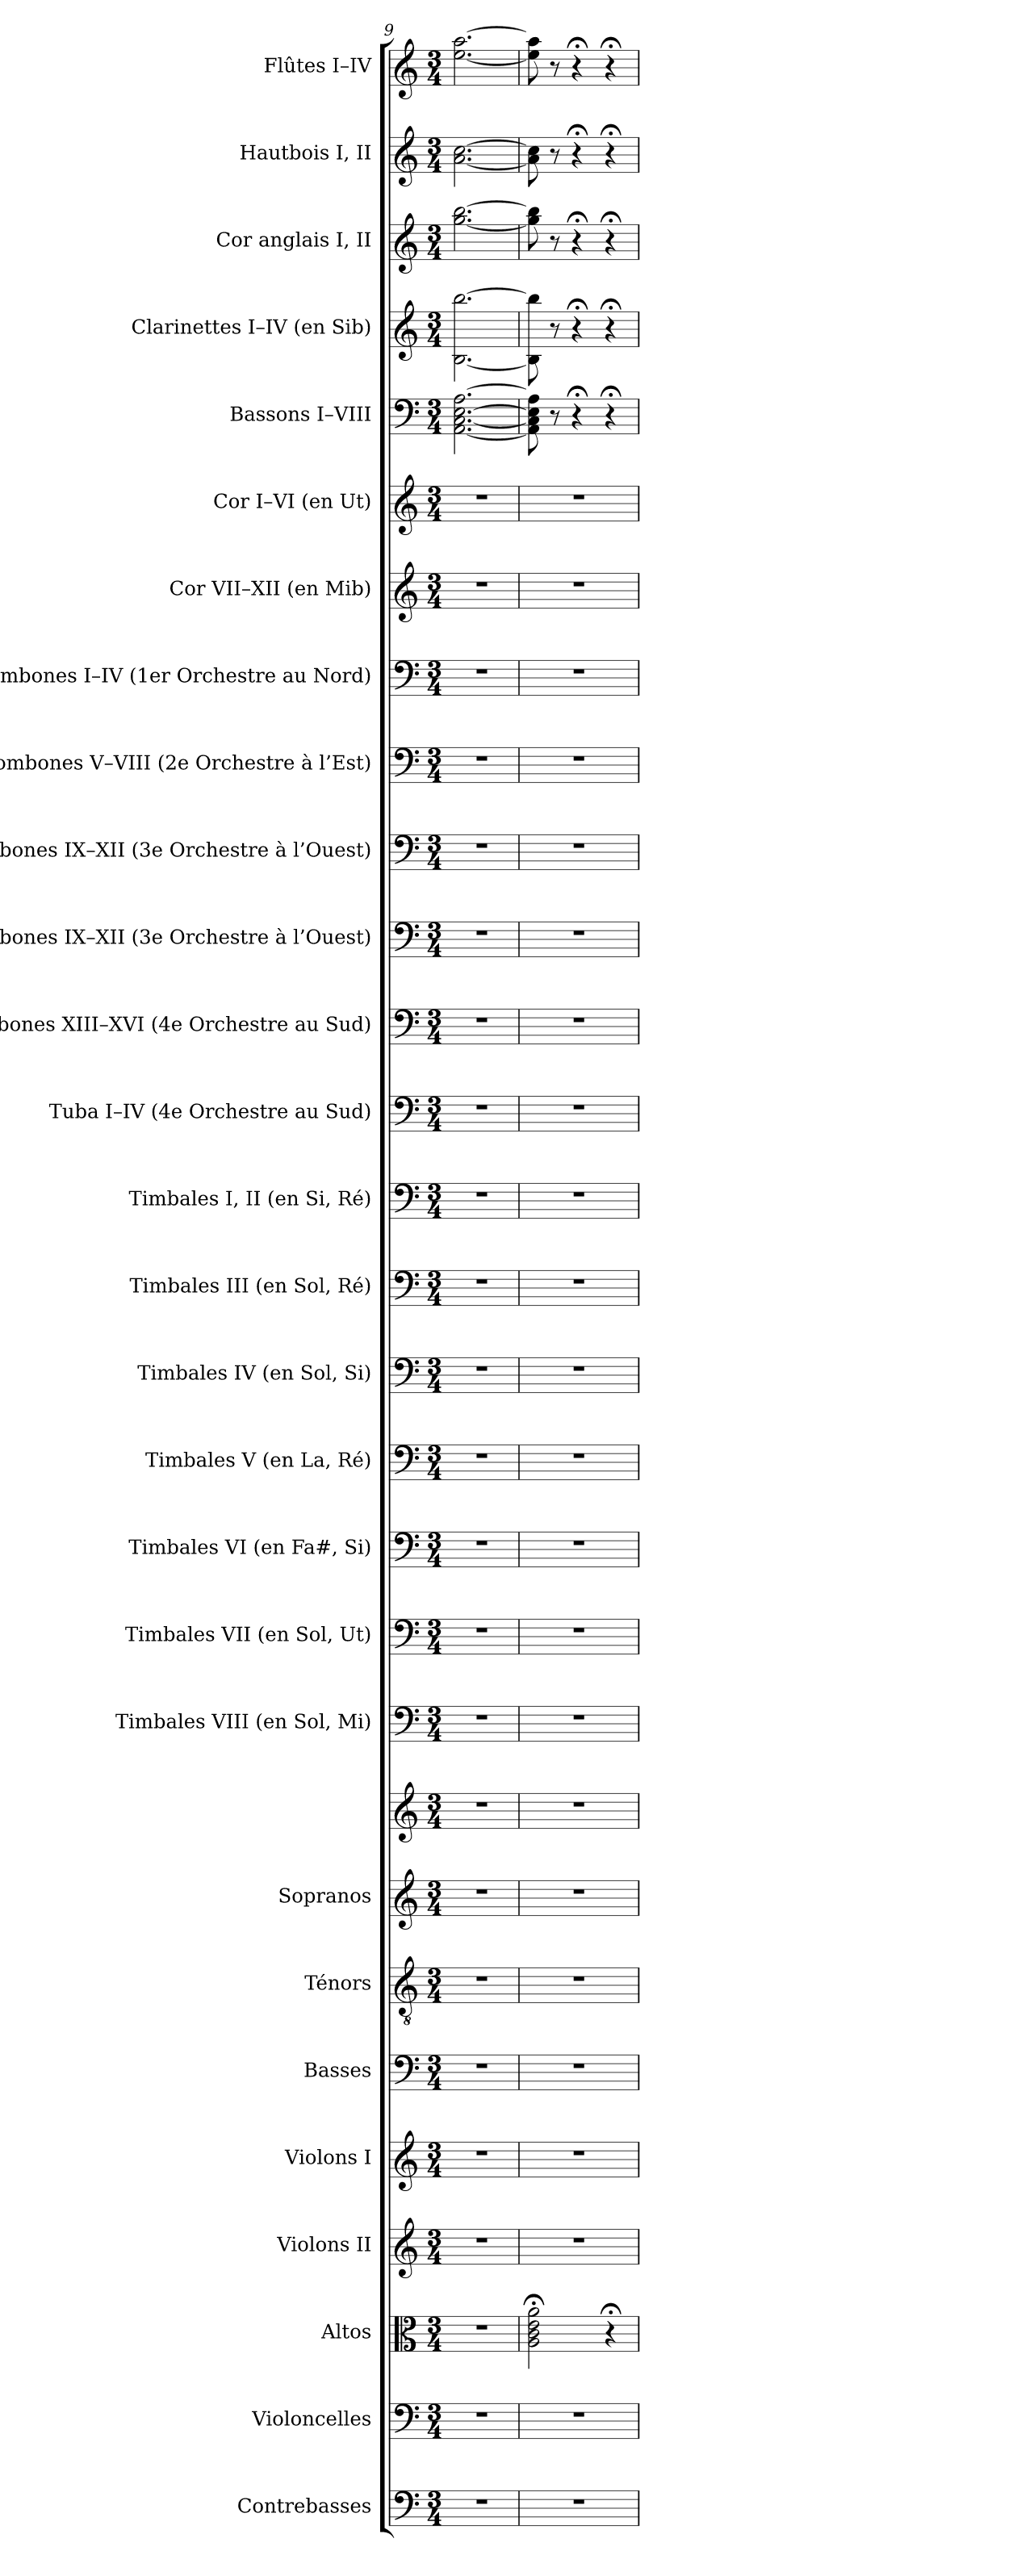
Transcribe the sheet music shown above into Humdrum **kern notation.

**kern	**kern	**kern	**kern	**kern	**kern	**kern	**kern	**kern	**kern	**kern	**kern	**kern	**kern	**kern	**kern	**kern	**kern	**kern	**kern	**kern	**kern	**kern	**kern	**kern	**kern	**kern	**kern	**kern
*part28	*part27	*part26	*part25	*part24	*part23	*part22	*part21	*part21	*part20	*part19	*part18	*part17	*part16	*part15	*part14	*part13	*part12	*part11	*part10	*part9	*part8	*part7	*part6	*part5	*part4	*part3	*part2	*part1
*staff29	*staff28	*staff27	*staff26	*staff25	*staff24	*staff23	*staff22	*staff21	*staff20	*staff19	*staff18	*staff17	*staff16	*staff15	*staff14	*staff13	*staff12	*staff11	*staff10	*staff9	*staff8	*staff7	*staff6	*staff5	*staff4	*staff3	*staff2	*staff1
*I"Contrebasses	*I"Violoncelles	*I"Altos	*I"Violons II	*I"Violons I	*I"Basses	*I"Ténors	*I"Sopranos	*	*I"Timbales VIII (en Sol, Mi)	*I"Timbales VII (en Sol, Ut)	*I"Timbales VI (en Fa#, Si)	*I"Timbales V (en La, Ré)	*I"Timbales IV (en Sol, Si)	*I"Timbales III (en Sol, Ré)	*I"Timbales I, II (en Si, Ré)	*I"Tuba I–IV (4e Orchestre au Sud)	*I"Trombones XIII–XVI (4e Orchestre au Sud)	*I"Trombones IX–XII (3e Orchestre à l’Ouest)	*I"Trombones IX–XII (3e Orchestre à l’Ouest)	*I"Trombones V–VIII (2e Orchestre à l’Est)	*I"Trombones I–IV (1er Orchestre au Nord)	*I"Cor VII–XII (en Mib)	*I"Cor I–VI (en Ut)	*I"Bassons I–VIII	*I"Clarinettes I–IV (en Sib)	*I"Cor anglais I, II	*I"Hautbois I, II	*I"Flûtes I–IV
*I'Cb.	*I'Vlles	*I'Altos	*I'Vns II	*I'Vns I	*I'Basses	*I'Tén.	*I'Sopr.	*	*I'VIII	*I'VII	*I'VI	*I'Timb.  V	*I'IV	*I'III	*I'I, II	*I'Tb.	*I'4e Orchestre	*	*I'Trb.  3e Orchestre	*I'2e Orchestre	*I'1er Orchestre	*I'Cor (Mib)	*I'Cor (Ut)	*I'Bns	*I'Cl. (Sib)	*I'C. a.	*I'Hb.	*I'Fl.
*clefF4	*clefF4	*clefC3	*clefG2	*clefG2	*clefF4	*clefGv2	*clefG2	*clefG2	*clefF4	*clefF4	*clefF4	*clefF4	*clefF4	*clefF4	*clefF4	*clefF4	*clefF4	*clefF4	*clefF4	*clefF4	*clefF4	*clefG2	*clefG2	*clefF4	*clefG2	*clefG2	*clefG2	*clefG2
*ITrd7c12	*	*	*	*	*	*ITrd7c12	*	*	*	*	*	*	*	*	*	*	*	*	*	*	*	*ITrd5c9	*ITrd7c12	*	*ITrd1c2	*ITrd4c7	*	*
*k[]	*k[]	*k[]	*k[]	*k[]	*k[]	*k[]	*k[]	*k[]	*k[]	*k[]	*k[]	*k[]	*k[]	*k[]	*k[]	*k[]	*k[]	*k[]	*k[]	*k[]	*k[]	*k[b-e-a-]	*k[]	*k[]	*k[b-e-]	*k[b-]	*k[]	*k[]
*C:	*C:	*C:	*C:	*C:	*C:	*C:	*C:	*C:	*C:	*C:	*C:	*C:	*C:	*C:	*C:	*C:	*C:	*C:	*C:	*C:	*C:	*E-:	*C:	*C:	*B-:	*F:	*C:	*C:
*M3/4	*M3/4	*M3/4	*M3/4	*M3/4	*M3/4	*M3/4	*M3/4	*M3/4	*M3/4	*M3/4	*M3/4	*M3/4	*M3/4	*M3/4	*M3/4	*M3/4	*M3/4	*M3/4	*M3/4	*M3/4	*M3/4	*M3/4	*M3/4	*M3/4	*M3/4	*M3/4	*M3/4	*M3/4
=9	=9	=9	=9	=9	=9	=9	=9	=9	=9	=9	=9	=9	=9	=9	=9	=9	=9	=9	=9	=9	=9	=9	=9	=9	=9	=9	=9	=9
!LO:N:vis=1	!LO:N:vis=1	!LO:N:vis=1	!LO:N:vis=1	!LO:N:vis=1	!LO:N:vis=1	!LO:N:vis=1	!LO:N:vis=1	!LO:N:vis=1	!LO:N:vis=1	!LO:N:vis=1	!LO:N:vis=1	!LO:N:vis=1	!LO:N:vis=1	!LO:N:vis=1	!LO:N:vis=1	!LO:N:vis=1	!LO:N:vis=1	!LO:N:vis=1	!LO:N:vis=1	!LO:N:vis=1	!LO:N:vis=1	!LO:N:vis=1	!LO:N:vis=1	!	!	!	!	!
2.r	2.r	2.r	2.r	2.r	2.r	2.r	2.r	2.r	2.r	2.r	2.r	2.r	2.r	2.r	2.r	2.r	2.r	2.r	2.r	2.r	2.r	2.r	2.r	[<2.AAi\ [<2.Ci [>2.Ei [>2.Ai	[<2.Ai\ [>2.aai	[<2.cci\ [>2.eei	[<2.ai\ [>2.cci	[<2.eei\ [>2.aai
=10	=10	=10	=10	=10	=10	=10	=10	=10	=10	=10	=10	=10	=10	=10	=10	=10	=10	=10	=10	=10	=10	=10	=10	=10	=10	=10	=10	=10
!LO:N:vis=1	!LO:N:vis=1	!	!LO:N:vis=1	!LO:N:vis=1	!LO:N:vis=1	!LO:N:vis=1	!LO:N:vis=1	!LO:N:vis=1	!LO:N:vis=1	!LO:N:vis=1	!LO:N:vis=1	!LO:N:vis=1	!LO:N:vis=1	!LO:N:vis=1	!LO:N:vis=1	!LO:N:vis=1	!LO:N:vis=1	!LO:N:vis=1	!LO:N:vis=1	!LO:N:vis=1	!LO:N:vis=1	!LO:N:vis=1	!LO:N:vis=1	!	!	!	!	!
2.r	2.r	2Ai\; 2ci; 2ei; 2ai;	2.r	2.r	2.r	2.r	2.r	2.r	2.r	2.r	2.r	2.r	2.r	2.r	2.r	2.r	2.r	2.r	2.r	2.r	2.r	2.r	2.r	8AAi\] 8Ci] 8Ei] 8Ai]	8Ai\] 8aai]	8cci\] 8eei]	8ai\] 8cci]	8eei\] 8aai]
.	.	.	.	.	.	.	.	.	.	.	.	.	.	.	.	.	.	.	.	.	.	.	.	8r	8r	8r	8r	8r
.	.	.	.	.	.	.	.	.	.	.	.	.	.	.	.	.	.	.	.	.	.	.	.	4r;	4r;	4r;	4r;	4r;
.	.	4r;	.	.	.	.	.	.	.	.	.	.	.	.	.	.	.	.	.	.	.	.	.	4r;	4r;	4r;	4r;	4r;
=	=	=	=	=	=	=	=	=	=	=	=	=	=	=	=	=	=	=	=	=	=	=	=	=	=	=	=	=
*-	*-	*-	*-	*-	*-	*-	*-	*-	*-	*-	*-	*-	*-	*-	*-	*-	*-	*-	*-	*-	*-	*-	*-	*-	*-	*-	*-	*-
